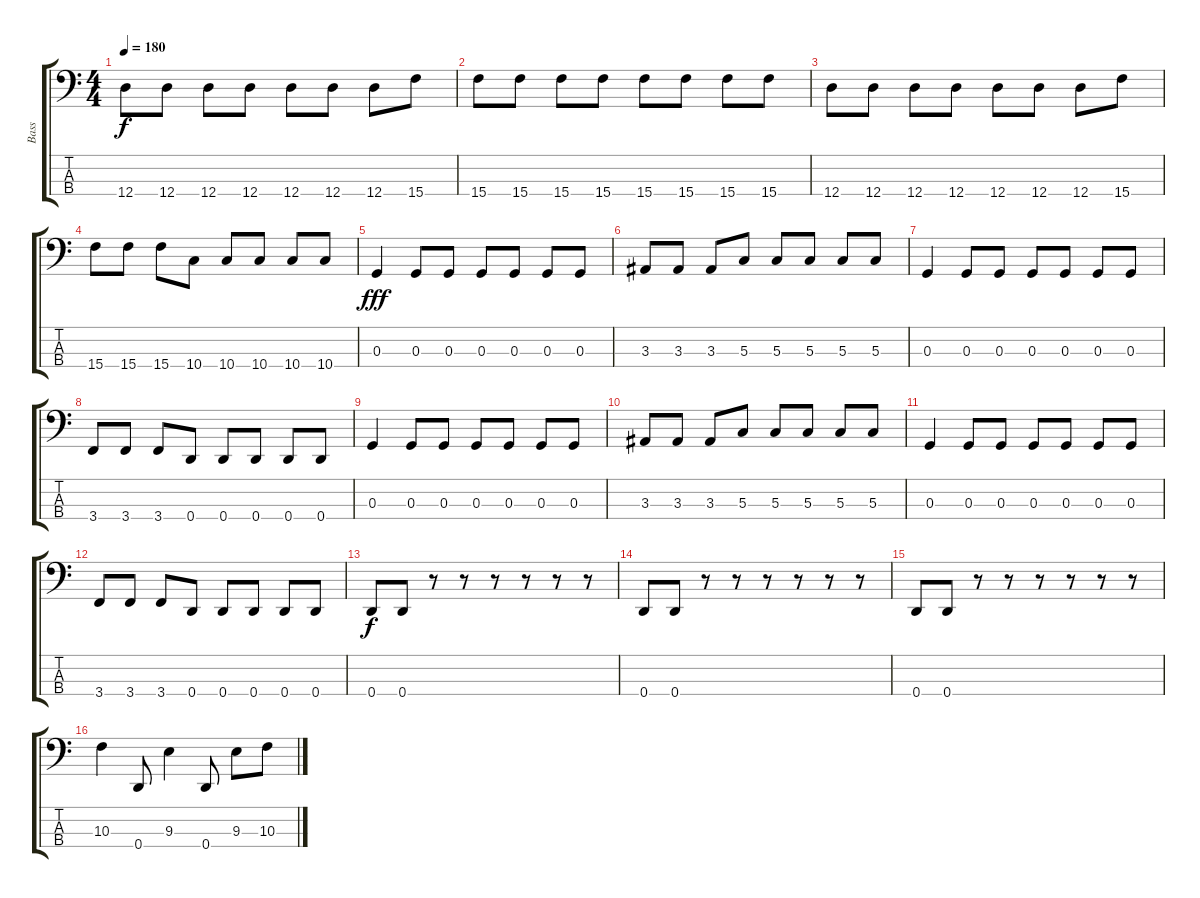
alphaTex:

\track ("Bass" "Bass") {instrument electricbasspick}
\staff {score tabs}
\tuning (F2 C2 G1 D1) {hide}
\ts (4 4)
\tempo 180
\clef f4
\ks c
12.4.8{dy f} 12.4.8 12.4.8 12.4.8 12.4.8 12.4.8 12.4.8 15.4.8 |
15.4.8 15.4.8 15.4.8 15.4.8 15.4.8 15.4.8 15.4.8 15.4.8 |
12.4.8 12.4.8 12.4.8 12.4.8 12.4.8 12.4.8 12.4.8 15.4.8 |
15.4.8 15.4.8 15.4.8 10.4.8 10.4.8 10.4.8 10.4.8 10.4.8 |
0.3.4{dy fff} 0.3.8 0.3.8 0.3.8 0.3.8 0.3.8 0.3.8 |
3.3.8 3.3.8 3.3.8 5.3.8 5.3.8 5.3.8 5.3.8 5.3.8 |
0.3.4 0.3.8 0.3.8 0.3.8 0.3.8 0.3.8 0.3.8 |
3.4.8 3.4.8 3.4.8 0.4.8 0.4.8 0.4.8 0.4.8 0.4.8 |
0.3.4 0.3.8 0.3.8 0.3.8 0.3.8 0.3.8 0.3.8 |
3.3.8 3.3.8 3.3.8 5.3.8 5.3.8 5.3.8 5.3.8 5.3.8 |
0.3.4 0.3.8 0.3.8 0.3.8 0.3.8 0.3.8 0.3.8 |
3.4.8 3.4.8 3.4.8 0.4.8 0.4.8 0.4.8 0.4.8 0.4.8 |
0.4.8{dy f} 0.4.8 r.8 r.8 r.8 r.8 r.8 r.8 |
0.4.8 0.4.8 r.8 r.8 r.8 r.8 r.8 r.8 |
0.4.8 0.4.8 r.8 r.8 r.8 r.8 r.8 r.8 |
10.3.4 0.4.8 9.3.4 0.4.8 9.3.8 10.3.8
